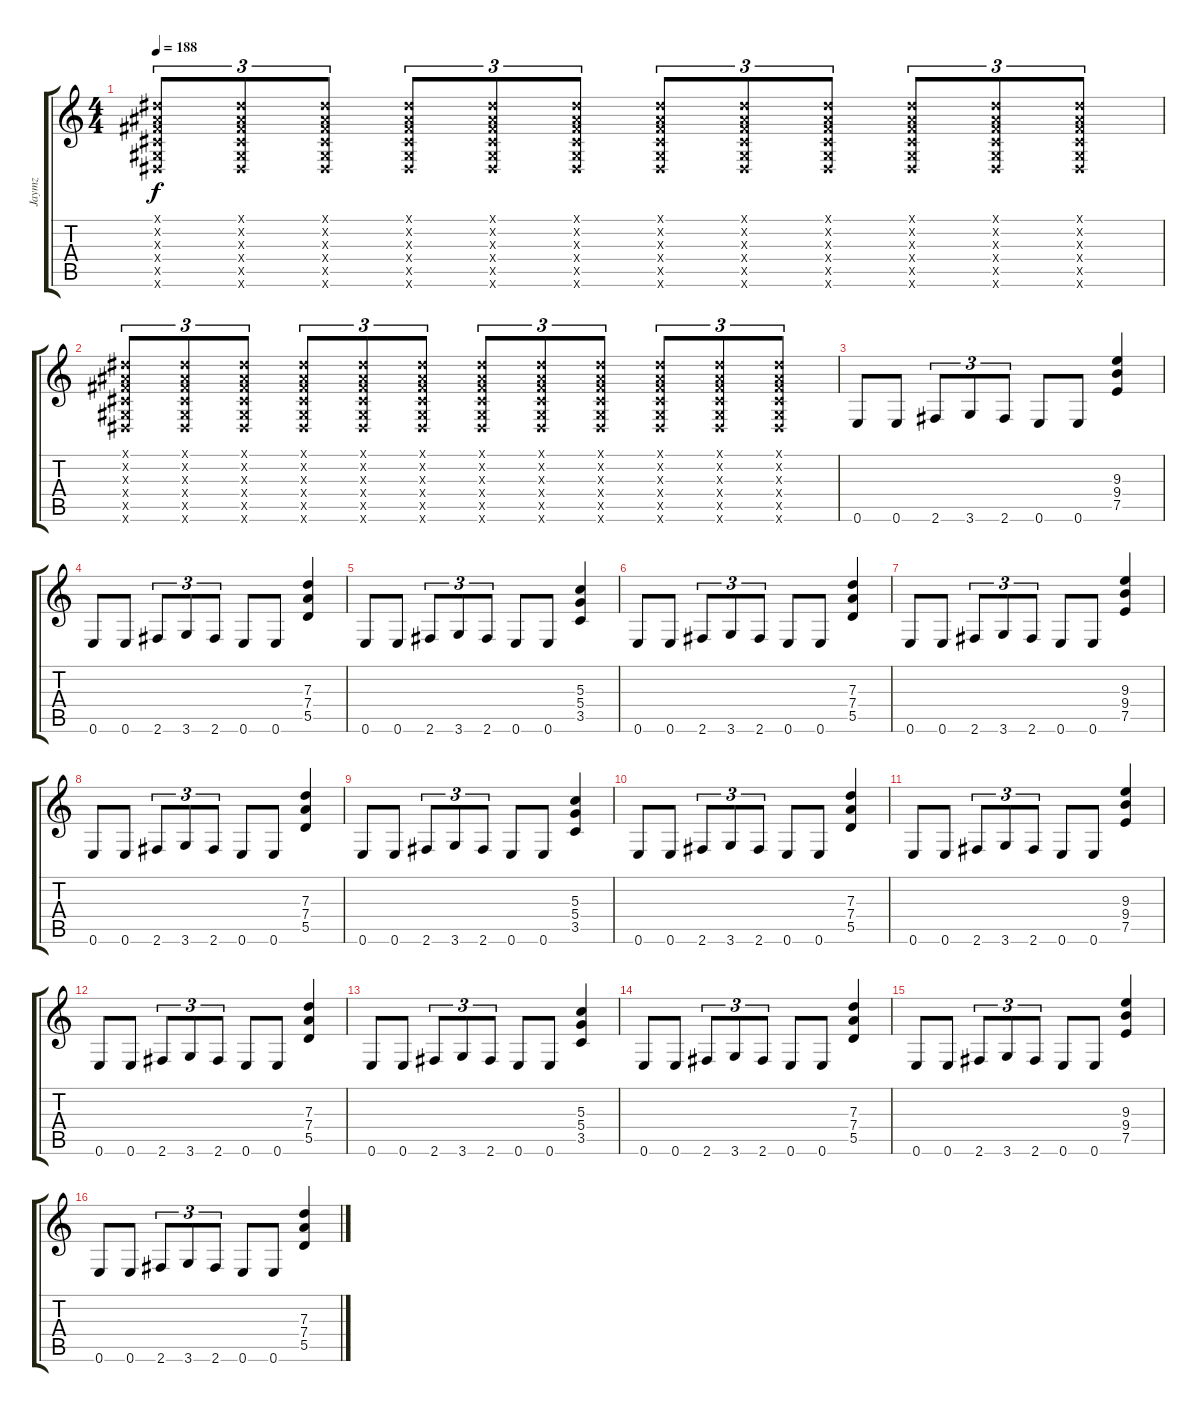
\track ("Jaymz" "Jaymz") {instrument distortionguitar}
\staff {score tabs}
\tuning (E4 B3 G3 D3 A2 E2) {hide}
\ts (4 4)
\tempo 188
\clef g2
\ks c
(-1.1{x} -1.2{x} -1.3{x} -1.4{x} -1.5{x} -1.6{x}).8{tu (3 2) dy f} (-1.1{x} -1.2{x} -1.3{x} -1.4{x} -1.5{x} -1.6{x}).8{tu (3 2)} (-1.1{x} -1.2{x} -1.3{x} -1.4{x} -1.5{x} -1.6{x}).8{tu (3 2)} (-1.1{x} -1.2{x} -1.3{x} -1.4{x} -1.5{x} -1.6{x}).8{tu (3 2)} (-1.1{x} -1.2{x} -1.3{x} -1.4{x} -1.5{x} -1.6{x}).8{tu (3 2)} (-1.1{x} -1.2{x} -1.3{x} -1.4{x} -1.5{x} -1.6{x}).8{tu (3 2)} (-1.1{x} -1.2{x} -1.3{x} -1.4{x} -1.5{x} -1.6{x}).8{tu (3 2)} (-1.1{x} -1.2{x} -1.3{x} -1.4{x} -1.5{x} -1.6{x}).8{tu (3 2)} (-1.1{x} -1.2{x} -1.3{x} -1.4{x} -1.5{x} -1.6{x}).8{tu (3 2)} (-1.1{x} -1.2{x} -1.3{x} -1.4{x} -1.5{x} -1.6{x}).8{tu (3 2)} (-1.1{x} -1.2{x} -1.3{x} -1.4{x} -1.5{x} -1.6{x}).8{tu (3 2)} (-1.1{x} -1.2{x} -1.3{x} -1.4{x} -1.5{x} -1.6{x}).8{tu (3 2)} |
(-1.1{x} -1.2{x} -1.3{x} -1.4{x} -1.5{x} -1.6{x}).8{tu (3 2)} (-1.1{x} -1.2{x} -1.3{x} -1.4{x} -1.5{x} -1.6{x}).8{tu (3 2)} (-1.1{x} -1.2{x} -1.3{x} -1.4{x} -1.5{x} -1.6{x}).8{tu (3 2)} (-1.1{x} -1.2{x} -1.3{x} -1.4{x} -1.5{x} -1.6{x}).8{tu (3 2)} (-1.1{x} -1.2{x} -1.3{x} -1.4{x} -1.5{x} -1.6{x}).8{tu (3 2)} (-1.1{x} -1.2{x} -1.3{x} -1.4{x} -1.5{x} -1.6{x}).8{tu (3 2)} (-1.1{x} -1.2{x} -1.3{x} -1.4{x} -1.5{x} -1.6{x}).8{tu (3 2)} (-1.1{x} -1.2{x} -1.3{x} -1.4{x} -1.5{x} -1.6{x}).8{tu (3 2)} (-1.1{x} -1.2{x} -1.3{x} -1.4{x} -1.5{x} -1.6{x}).8{tu (3 2)} (-1.1{x} -1.2{x} -1.3{x} -1.4{x} -1.5{x} -1.6{x}).8{tu (3 2)} (-1.1{x} -1.2{x} -1.3{x} -1.4{x} -1.5{x} -1.6{x}).8{tu (3 2)} (-1.1{x} -1.2{x} -1.3{x} -1.4{x} -1.5{x} -1.6{x}).8{tu (3 2)} |
0.6.8 0.6.8 2.6.8{tu (3 2)} 3.6.8{tu (3 2)} 2.6.8{tu (3 2)} 0.6.8 0.6.8 (9.3 9.4 7.5).4 |
0.6.8 0.6.8 2.6.8{tu (3 2)} 3.6.8{tu (3 2)} 2.6.8{tu (3 2)} 0.6.8 0.6.8 (7.3 7.4 5.5).4 |
0.6.8 0.6.8 2.6.8{tu (3 2)} 3.6.8{tu (3 2)} 2.6.8{tu (3 2)} 0.6.8 0.6.8 (5.3 5.4 3.5).4 |
0.6.8 0.6.8 2.6.8{tu (3 2)} 3.6.8{tu (3 2)} 2.6.8{tu (3 2)} 0.6.8 0.6.8 (7.3 7.4 5.5).4 |
0.6.8 0.6.8 2.6.8{tu (3 2)} 3.6.8{tu (3 2)} 2.6.8{tu (3 2)} 0.6.8 0.6.8 (9.3 9.4 7.5).4 |
0.6.8 0.6.8 2.6.8{tu (3 2)} 3.6.8{tu (3 2)} 2.6.8{tu (3 2)} 0.6.8 0.6.8 (7.3 7.4 5.5).4 |
0.6.8 0.6.8 2.6.8{tu (3 2)} 3.6.8{tu (3 2)} 2.6.8{tu (3 2)} 0.6.8 0.6.8 (5.3 5.4 3.5).4 |
0.6.8 0.6.8 2.6.8{tu (3 2)} 3.6.8{tu (3 2)} 2.6.8{tu (3 2)} 0.6.8 0.6.8 (7.3 7.4 5.5).4 |
0.6.8 0.6.8 2.6.8{tu (3 2)} 3.6.8{tu (3 2)} 2.6.8{tu (3 2)} 0.6.8 0.6.8 (9.3 9.4 7.5).4 |
0.6.8 0.6.8 2.6.8{tu (3 2)} 3.6.8{tu (3 2)} 2.6.8{tu (3 2)} 0.6.8 0.6.8 (7.3 7.4 5.5).4 |
0.6.8 0.6.8 2.6.8{tu (3 2)} 3.6.8{tu (3 2)} 2.6.8{tu (3 2)} 0.6.8 0.6.8 (5.3 5.4 3.5).4 |
0.6.8 0.6.8 2.6.8{tu (3 2)} 3.6.8{tu (3 2)} 2.6.8{tu (3 2)} 0.6.8 0.6.8 (7.3 7.4 5.5).4 |
0.6.8 0.6.8 2.6.8{tu (3 2)} 3.6.8{tu (3 2)} 2.6.8{tu (3 2)} 0.6.8 0.6.8 (9.3 9.4 7.5).4 |
0.6.8 0.6.8 2.6.8{tu (3 2)} 3.6.8{tu (3 2)} 2.6.8{tu (3 2)} 0.6.8 0.6.8 (7.3 7.4 5.5).4
